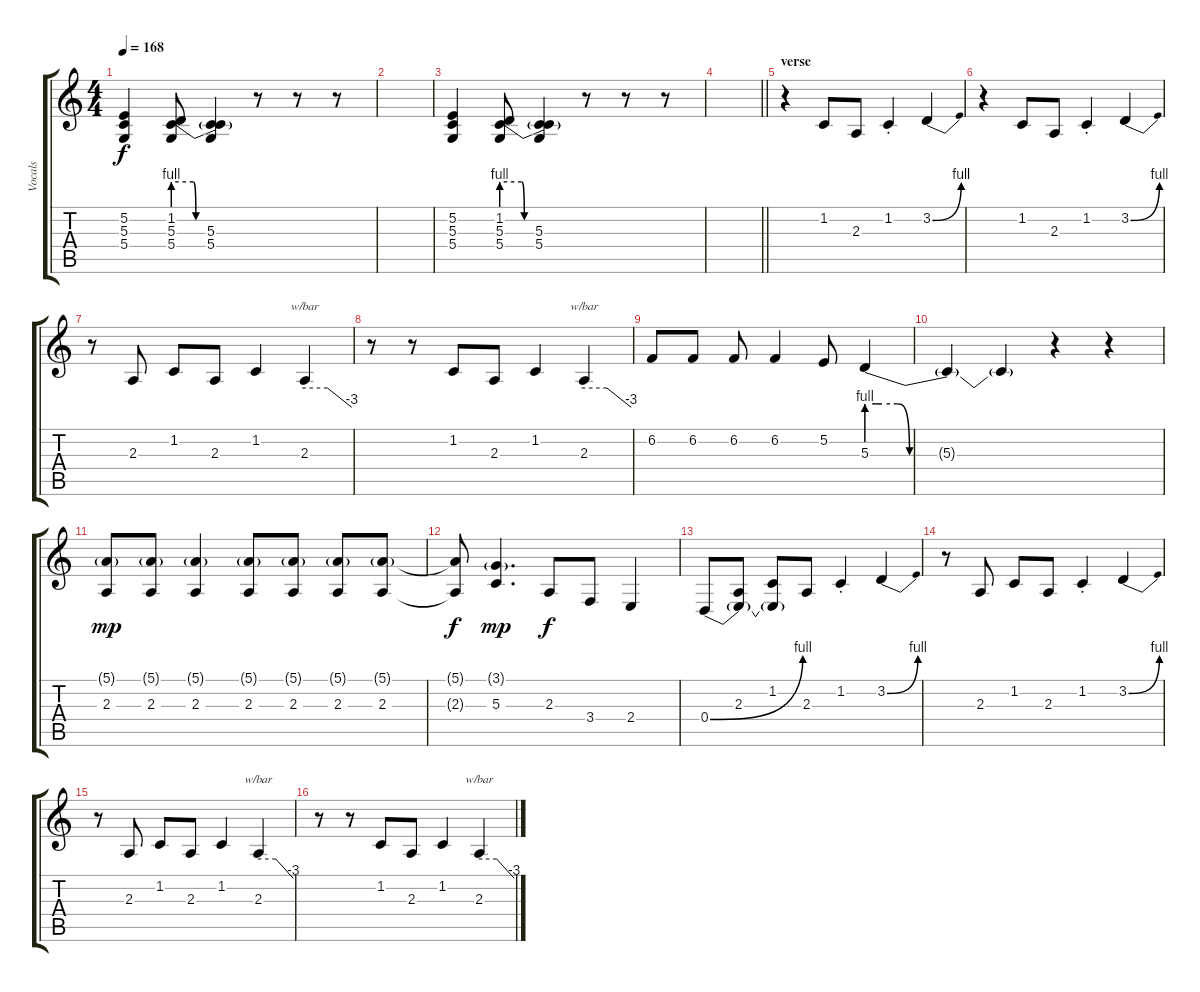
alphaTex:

\track ("Vocals" "Vocals") {instrument oboe}
\staff {score tabs}
\tuning (E4 B3 G3 D3 A2 E2) {hide}
\ts (4 4)
\tempo 168
\clef g2
\ks c
(5.2 5.3 5.4).4{dy f} (1.2{be (custom 0 4 15 4 17 0 22 0 25 0 27 0 30 0 35 0 60 0)} 5.3 5.4).8 (1.2{t} 5.3 5.4).4 r.8 r.8 r.8 |
|
(5.2 5.3 5.4).4 (1.2{be (custom 0 4 15 4 17 0 22 0 25 0 27 0 30 0 35 0 60 0)} 5.3 5.4).8 (1.2{t} 5.3 5.4).4 r.8 r.8 r.8 |
\barLineRight lightlight
|
\section ("" "verse")
r.4 1.2.8 2.3.8 1.2{st}.4 3.2{be (bend 0 0 60 4)}.4 |
r.4 1.2.8 2.3.8 1.2{st}.4 3.2{be (bend 0 0 60 4)}.4 |
r.8 2.3.8 1.2.8 2.3.8 1.2.4 2.3.4{tbe (custom default 0 0 29 0 60 -12)} |
r.8 r.8 1.2.8 2.3.8 1.2.4 2.3.4{tbe (custom default 0 0 29 0 60 -12)} |
6.2.8 6.2.8 6.2.8 6.2.4 5.2.8 5.3{be (custom 0 4 3 4 5 4 10 4 14 0 17 0 19 0 21 0 25 0 29 0 32 0 54 0 57 0 60 0)}.4 |
5.3{t}.4 5.3{t}.4 r.4 r.4 |
(5.1{g} 2.3).8{dy mp} (5.1{g} 2.3).8 (5.1{g} 2.3).4 (5.1{g} 2.3).8 (5.1{g} 2.3).8 (5.1{g} 2.3).8 (5.1{g} 2.3).8 |
(5.1{t} 2.3{t}).8{dy f} (3.1{g} 5.3).4{d dy mp} 2.3.8{dy f} 3.4.8 2.4.4 |
0.4{be (bend 0 0 60 4)}.8 (2.3 0.4{t}).8 (1.2 0.4{t}).8 2.3.8 1.2{st}.4 3.2{be (bend 0 0 60 4)}.4 |
r.8 2.3.8 1.2.8 2.3.8 1.2{st}.4 3.2{be (bend 0 0 60 4)}.4 |
r.8 2.3.8 1.2.8 2.3.8 1.2.4 2.3.4{tbe (custom default 0 0 30 0 60 -12)} |
r.8 r.8 1.2.8 2.3.8 1.2.4 2.3.4{tbe (custom default 0 0 30 0 60 -12)}
